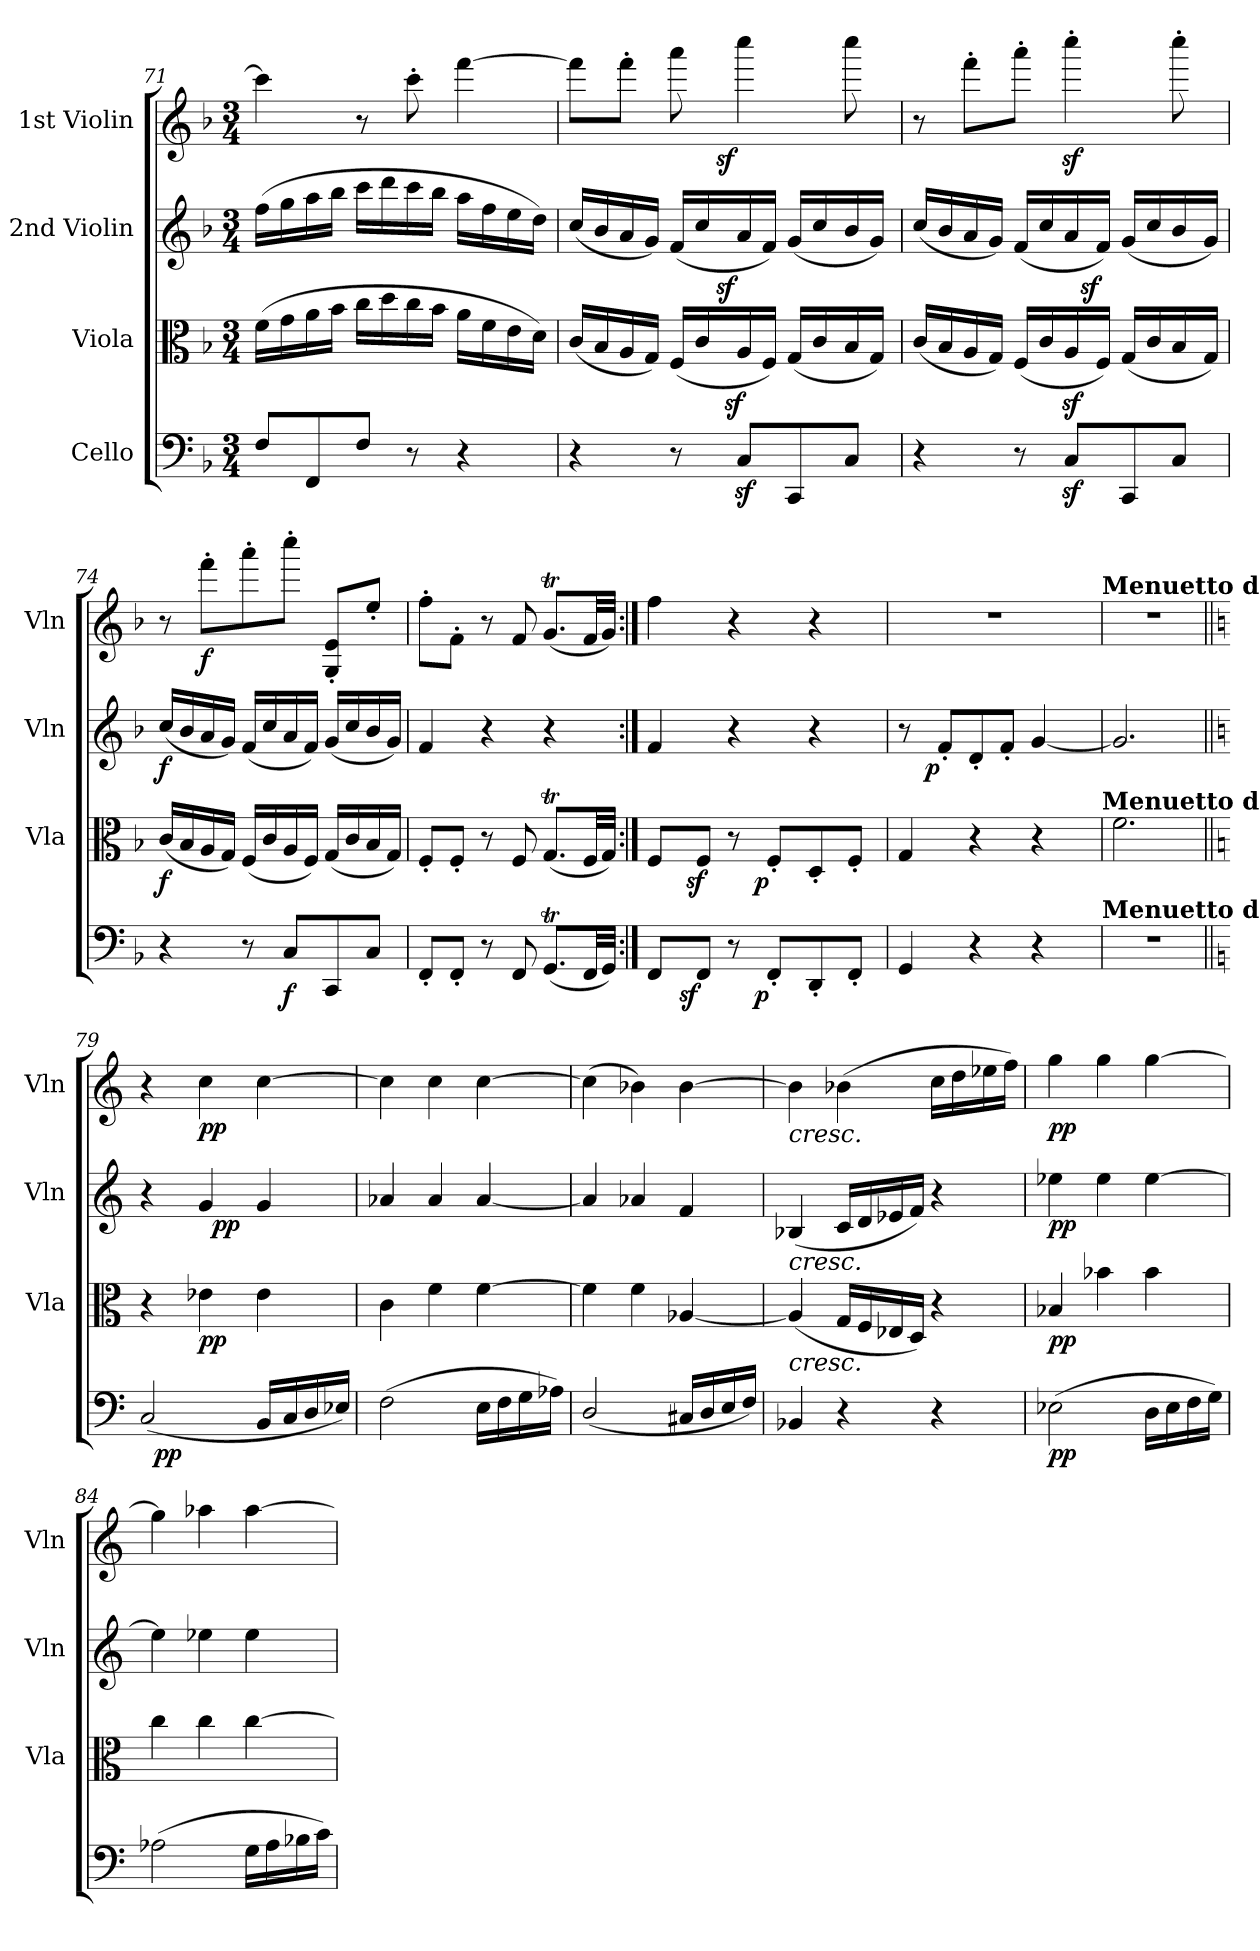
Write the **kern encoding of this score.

**kern	**dynam	**kern	**dynam	**kern	**dynam	**kern	**dynam
*part4	*part4	*part3	*part3	*part2	*part2	*part1	*part1
*staff4	*staff4	*staff3	*staff3	*staff2	*staff2	*staff1	*staff1
*I"Cello	*	*I"Viola	*	*I"2nd Violin	*	*I"1st Violin	*
*	*	*I'Vla	*	*I'Vln	*	*I'Vln	*
*clefF4	*	*clefC3	*	*clefG2	*	*clefG2	*
*k[b-]	*	*k[b-]	*	*k[b-]	*	*k[b-]	*
*F:	*	*F:	*	*F:	*	*F:	*
*M3/4	*	*M3/4	*	*M3/4	*	*M3/4	*
=71	=71	=71	=71	=71	=71	=71	=71
8F/L	.	(>16f\LL	.	(>16ff\LL	.	4ccc\]	.
.	.	16g\	.	16gg\	.	.	.
8FF/	.	16a\	.	16aa\	.	.	.
.	.	16b-\JJ	.	16bb-\JJ	.	.	.
8F/J	.	16cc\LL	.	16ccc\LL	.	8r	.
.	.	16dd\	.	16ddd\	.	.	.
8r	.	16cc\	.	16ccc\	.	8ccc'>\	.
.	.	16b-\JJ	.	16bb-\JJ	.	.	.
4r	.	16a\LL	.	16aa\LL	.	[4fff\	.
.	.	16f\	.	16ff\	.	.	.
.	.	16e\	.	16ee\	.	.	.
.	.	16d\JJ)	.	16dd\JJ)	.	.	.
=72	=72	=72	=72	=72	=72	=72	=72
*	*	*^	*	*^	*	*^	*
4r	.	(<16c/LL	3ryy	.	(<16cc/LL	4ryy	.	8fff\L]	4ryy	.
.	.	16B-/	.	.	16b-/	.	.	.	.	.
.	.	16A/	.	.	16a/	.	.	8fff'>\J	.	.
.	.	16G/JJ)	.	.	16g/JJ)	.	.	.	.	.
8r	.	(<16F/LL	.	.	(<16f/LL	16.ryy	.	8aaa\	16.ryy	.
.	.	16c/	.	.	16cc/	.	.	.	.	.
.	.	.	48ryy	.	.	.	.	.	.	.
!	!	!	!	!	!	!	!LO:DY:b	!	!	!LO:DY:b
.	.	.	.	.	.	4ryy	sf	.	4ryy	sf
!	!	!	!	!LO:DY:b	!	!	!	!	!	!
.	.	.	3ryy	sf	.	.	.	.	.	.
8Cz</L	.	16A/	.	.	16a/	.	.	4cccc\	.	.
.	.	16F/JJ)	.	.	16f/JJ)	.	.	.	.	.
8CC/	.	(<16G/LL	.	.	(<16g/LL	.	.	.	.	.
.	.	16c/	.	.	16cc/	.	.	.	.	.
.	.	.	.	.	.	8ryy	.	.	8ryy	.
8C/J	.	16B-/	.	.	16b-/	.	.	8cccc\	.	.
.	.	16G/JJ)	24.ryy	.	16g/JJ)	.	.	.	.	.
.	.	.	.	.	.	32ryy	.	.	32ryy	.
*	*	*v	*v	*	*	*	*	*v	*v	*
!!LO:PB:g=z
=73	=73	=73	=73	=73	=73	=73	=73	=73
4r	.	(<16c/LL	.	(<16cc/LL	4ryy	.	8r	.
.	.	16B-/	.	16b-/	.	.	.	.
.	.	16A/	.	16a/	.	.	8fff'>\L	.
.	.	16G/JJ)	.	16g/JJ)	.	.	.	.
8r	.	(<16F/LL	.	(<16f/LL	8ryy	.	8aaa'>\J	.
.	.	16c/	.	16cc/	.	.	.	.
8Cz</L	.	16Az</	.	16a/	32ryy	.	4ccccz<'>\	.
!	!	!	!	!	!	!LO:DY:b	!	!
.	.	.	.	.	4ryy	sf	.	.
.	.	16F/JJ)	.	16f/JJ)	.	.	.	.
8CC/	.	(<16G/LL	.	(<16g/LL	.	.	.	.
.	.	16c/	.	16cc/	.	.	.	.
8C/J	.	16B-/	.	16b-/	.	.	8cccc'>\	.
.	.	.	.	.	16.ryy	.	.	.
.	.	16G/JJ)	.	16g/JJ)	.	.	.	.
=74	=74	=74	=74	=74	=74	=74	=74	=74
!	!	!	!LO:DY:b	!	!	!LO:DY:b	!	!
*	*	*	*	*v	*v	*	*	*
4r	.	(<16c/LL	f	(<16cc/LL	f	8r	.
.	.	16B-/	.	16b-/	.	.	.
!	!	!	!	!	!	!	!LO:DY:b
.	.	16A/	.	16a/	.	8fff'>\L	f
.	.	16G/JJ)	.	16g/JJ)	.	.	.
8r	.	(<16F/LL	.	(<16f/LL	.	8aaa'>\	.
.	.	16c/	.	16cc/	.	.	.
!	!LO:DY:b	!	!	!	!	!	!
8C/L	f	16A/	.	16a/	.	8cccc'>\J	.
.	.	16F/JJ)	.	16f/JJ)	.	.	.
8CC/	.	(<16G/LL	.	(<16g/LL	.	8G/'< 8e/'<L	.
.	.	16c/	.	16cc/	.	.	.
8C/J	.	16B-/	.	16b-/	.	8ee'</J	.
.	.	16G/JJ)	.	16g/JJ)	.	.	.
!!LO:LB:g=z
=75	=75	=75	=75	=75	=75	=75	=75
8FF'</L	.	8F'</L	.	4f/	.	8ff'>\L	.
8FF'</J	.	8F'</J	.	.	.	8f'>\J	.
8r	.	8r	.	4r	.	8r	.
8FF/	.	8F/	.	.	.	8f/	.
(<8.GGT/L	.	(<8.GT/L	.	4r	.	(<8.gT/L	.
32FF/LL	.	32F/LL	.	.	.	32f/LL	.
32GG/JJJ)	.	32G/JJJ)	.	.	.	32g/JJJ)	.
=76:|!	=76:|!	=76:|!	=76:|!	=76:|!	=76:|!	=76:|!	=76:|!
*^	*	*^	*	*	*	*	*
*	*^	*	*	*^	*	*	*	*	*
8FF/L	16.ryy	4ryy	.	8F/L	12ryy	4ryy	.	4f/	.	4ff\	.
.	.	.	.	.	48ryy	.	.	.	.	.	.
!	!	!	!LO:DY:b	!	!	!	!	!	!	!	!
.	2ryy	.	sf	.	.	.	.	.	.	.	.
!	!	!	!	!	!	!	!LO:DY:b	!	!	!	!
.	.	.	.	.	3ryy	.	sf	.	.	.	.
8FF/J	.	.	.	8F/J	.	.	.	.	.	.	.
8r	.	16.ryy	.	8r	.	16.ryy	.	4r	.	4r	.
!	!	!	!LO:DY:b	!	!	!	!LO:DY:b	!	!	!	!
.	.	4ryy	p	.	.	4ryy	p	.	.	.	.
8FF'</L	.	.	.	8F'</L	.	.	.	.	.	.	.
.	.	.	.	.	6...ryy	.	.	.	.	.	.
8DD'</	.	.	.	8D'</	.	.	.	4r	.	4r	.
.	8ryy	8ryy	.	.	.	8ryy	.	.	.	.	.
8FF'</J	.	.	.	8F'</J	.	.	.	.	.	.	.
.	32ryy	32ryy	.	.	.	32ryy	.	.	.	.	.
*v	*v	*v	*	*	*	*	*	*	*	*	*
*	*	*v	*v	*v	*	*	*	*	*
=77	=77	=77	=77	=77	=77	=77	=77
*	*	*	*	*^	*	*	*
4GG/	.	4G/	.	8r	16.ryy	.	2.r	.
!	!	!	!	!	!	!LO:DY:b	!	!
.	.	.	.	.	2ryy	p	.	.
.	.	.	.	8f'</L	.	.	.	.
4r	.	4r	.	8d'</	.	.	.	.
.	.	.	.	8f'</J	.	.	.	.
4r	.	4r	.	[4g/	.	.	.	.
.	.	.	.	.	8ryy	.	.	.
.	.	.	.	.	32ryy	.	.	.
!	!	!	!	!	!	!	!LO:TX:a:B:t=Menuetto da Capo	!
!	!	!	!	!LO:TX:a:B:t=Menuetto da Capo	!	!	!	!
!	!	!LO:TX:a:B:t=Menuetto da Capo	!	!	!	!	!	!
!LO:TX:a:B:t=Menuetto da Capo	!	!	!	!	!	!	!	!
*	*	*	*	*v	*v	*	*	*
=78	=78	=78	=78	=78	=78	=78	=78
2.r	.	2.f\	.	2.g/]	.	2.r	.
!!LO:PB:g=z
=79||	=79||	=79||	=79||	=79||	=79||	=79||	=79||
*k[]	*	*k[]	*	*k[]	*	*k[]	*
*C:	*	*C:	*	*C:	*	*C:	*
*^	*	*	*	*^	*	*	*
(<2C/	32ryy	.	4r	.	4r	4ryy	.	4r	.
!	!	!LO:DY:b	!	!	!	!	!	!	!
.	2ryy	pp	.	.	.	.	.	.	.
!	!	!	!	!LO:DY:b	!	!	!	!	!LO:DY:b
.	.	.	4e-X\	pp	4g/	32ryy	.	4cc\	pp
!	!	!	!	!	!	!	!LO:DY:b	!	!
.	.	.	.	.	.	4...ryy	pp	.	.
16BB/LL	.	.	4e-\	.	4g/	.	.	[4cc\	.
.	8..ryy	.	.	.	.	.	.	.	.
16C/	.	.	.	.	.	.	.	.	.
16D/	.	.	.	.	.	.	.	.	.
16E-X/JJ)	.	.	.	.	.	.	.	.	.
*v	*v	*	*	*	*v	*v	*	*	*
!!LO:LB:g=z
=80	=80	=80	=80	=80	=80	=80	=80
(>2F\	.	4c\	.	4a-X/	.	4cc\]	.
.	.	4f\	.	4a-/	.	4cc\	.
16E\LL	.	[4f\	.	[4a-/	.	[4cc\	.
16F\	.	.	.	.	.	.	.
16G\	.	.	.	.	.	.	.
16A-X\JJ)	.	.	.	.	.	.	.
=81	=81	=81	=81	=81	=81	=81	=81
(<2D/	.	4f\]	.	4a-/]	.	(>4cc\]	.
.	.	4f\	.	4a-X/	.	4b-X\)	.
16C#X/LL	.	[4A-X/	.	4f/	.	[4b-\	.
16D/	.	.	.	.	.	.	.
16E/	.	.	.	.	.	.	.
16F/JJ)	.	.	.	.	.	.	.
=82	=82	=82	=82	=82	=82	=82	=82
!	!	!	!	!	!	!LO:TX:b:i:t=cresc.	!
!	!	!	!	!LO:TX:b:i:t=cresc.	!	!	!
!	!	!LO:TX:b:i:t=cresc.	!	!	!	!	!
4BB-X/	.	(<4A-/]	.	(<4B-X/	.	4b-\]	.
4r	.	16G/LL	.	16c/LL	.	(>4b-X\	.
.	.	16F/	.	16d/	.	.	.
.	.	16E-X/	.	16e-X/	.	.	.
.	.	16D/JJ)	.	16f/JJ)	.	.	.
4r	.	4r	.	4r	.	16cc\LL	.
.	.	.	.	.	.	16dd\	.
.	.	.	.	.	.	16ee-X\	.
.	.	.	.	.	.	16ff\JJ)	.
=83	=83	=83	=83	=83	=83	=83	=83
!	!LO:DY:b	!	!LO:DY:b	!	!LO:DY:b	!	!LO:DY:b
(>2E-X\	pp	4B-X/	pp	4ee-X\	pp	4gg\	pp
.	.	4b-X\	.	4ee-\	.	4gg\	.
16D\LL	.	4b-\	.	[4ee-\	.	[4gg\	.
16E-\	.	.	.	.	.	.	.
16F\	.	.	.	.	.	.	.
16G\JJ)	.	.	.	.	.	.	.
=84	=84	=84	=84	=84	=84	=84	=84
(>2A-X\	.	4cc\	.	4ee-\]	.	4gg\]	.
.	.	4cc\	.	4ee-X\	.	4aa-X\	.
16G\LL	.	[4cc\	.	4ee-\	.	[4aa-\	.
16A-\	.	.	.	.	.	.	.
16B-X\	.	.	.	.	.	.	.
16c\JJ)	.	.	.	.	.	.	.
=	=	=	=	=	=	=	=
*-	*-	*-	*-	*-	*-	*-	*-
